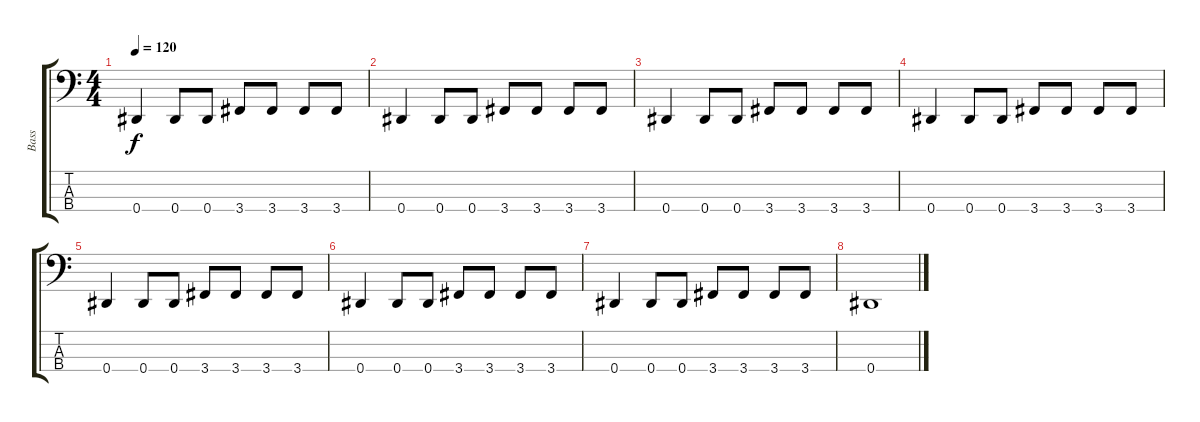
\track ("Bass" "Bass") {instrument acousticbass}
\staff {score tabs}
\tuning (Gb2 Db2 Ab1 Eb1) {hide}
\ts (4 4)
\tempo 120
\clef f4
\ks c
0.4.4{dy f} 0.4.8 0.4.8 3.4.8 3.4.8 3.4.8 3.4.8 |
0.4.4 0.4.8 0.4.8 3.4.8 3.4.8 3.4.8 3.4.8 |
0.4.4 0.4.8 0.4.8 3.4.8 3.4.8 3.4.8 3.4.8 |
0.4.4 0.4.8 0.4.8 3.4.8 3.4.8 3.4.8 3.4.8 |
0.4.4 0.4.8 0.4.8 3.4.8 3.4.8 3.4.8 3.4.8 |
0.4.4 0.4.8 0.4.8 3.4.8 3.4.8 3.4.8 3.4.8 |
0.4.4 0.4.8 0.4.8 3.4.8 3.4.8 3.4.8 3.4.8 |
0.4.1
